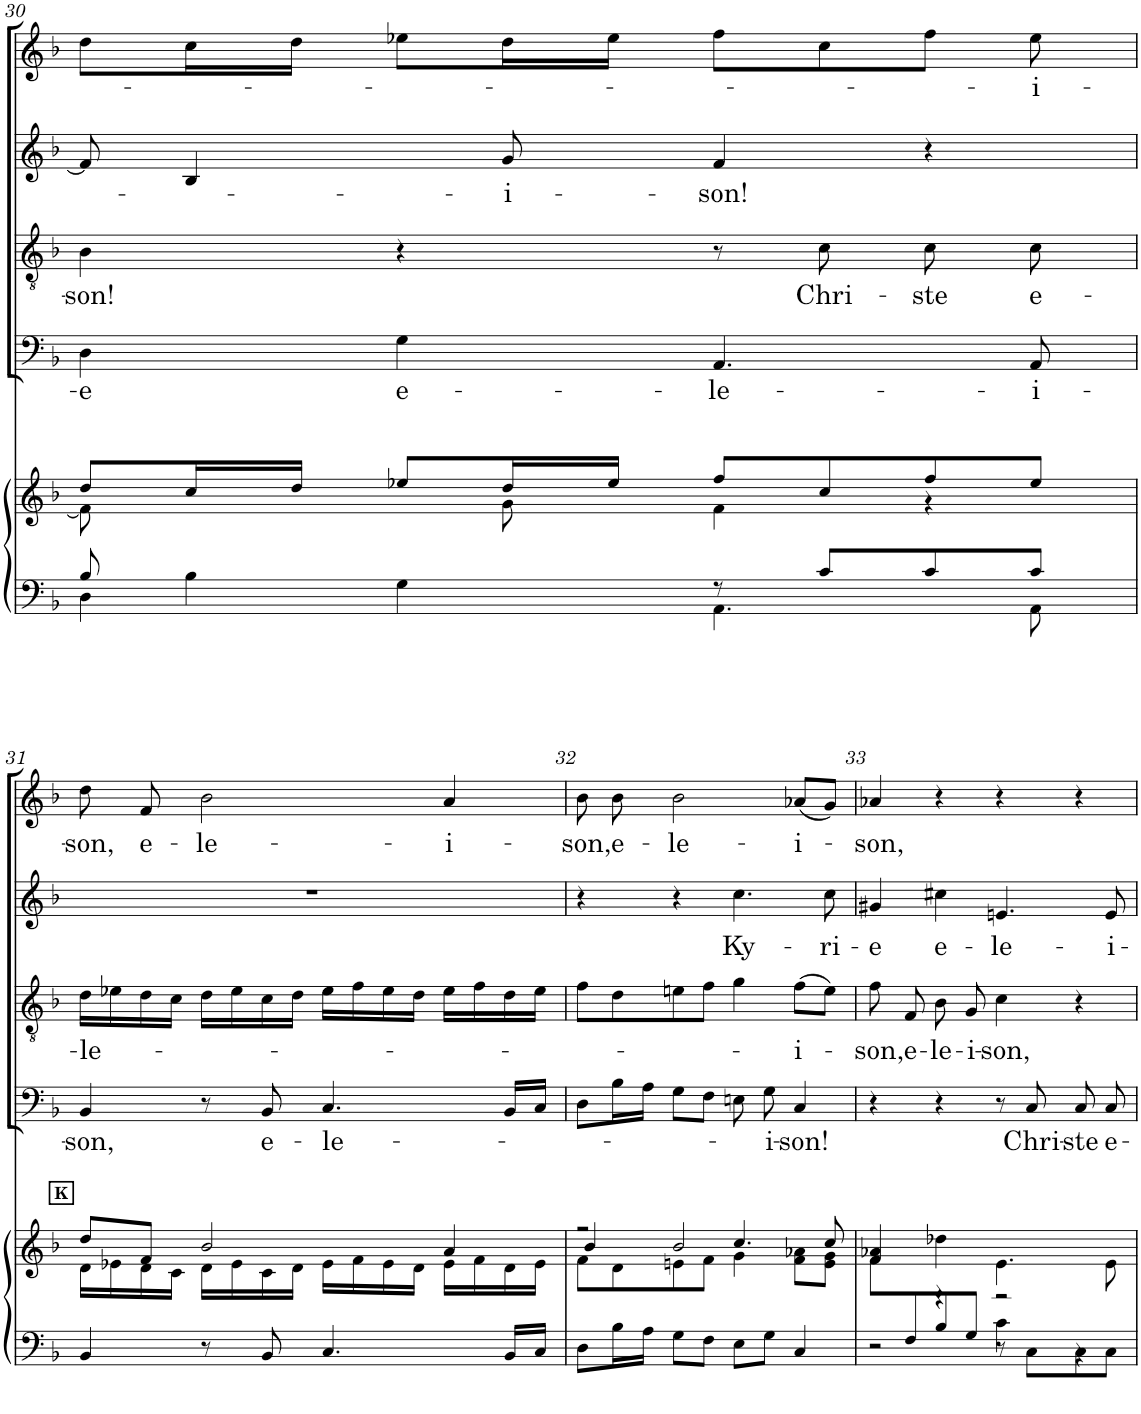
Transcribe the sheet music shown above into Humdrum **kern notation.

**kern	**kern	**kern	**text	**kern	**text	**kern	**text	**kern	**text
*part5	*part5	*part4	*part4	*part3	*part3	*part2	*part2	*part1	*part1
*staff6	*staff5	*staff4	*staff4	*staff3	*staff3	*staff2	*staff2	*staff1	*staff1
*I"Piano	*	*I"Bass	*	*I"Tenor	*	*I"Alto	*	*I"Soprano	*
*I'Pno	*	*	*	*	*	*	*	*	*
!!LO:PB:g=z
*clefF4	*clefG2	*clefF4	*	*clefGv2	*	*clefG2	*	*clefG2	*
*	*	*	*	*	*	*ITrd1c2	*	*	*
*k[b-]	*k[b-]	*k[b-]	*	*k[b-]	*	*k[b-]	*	*k[b-]	*
*M4/4	*M4/4	*M4/4	*	*M4/4	*	*M4/4	*	*M4/4	*
*met(c)	*met(c)	*met(c)	*	*met(c)	*	*met(c)	*	*met(c)	*
=30	=30	=30	=30	=30	=30	=30	=30	=30	=30
*^	*^	*	*	*	*	*	*	*	*
*	*^	*	*	*	*	*	*	*	*	*	*
!	!	!	!	!	!	!LO:LY:b	!	!LO:LY:b	!	!	!	!
8ryy	8B-/	4D\	8dd/L	8f\]	4D!\	-e	4B-!\	-son!	8f!/]	.	8dd!\L	.
4B-\	8ryy	.	16cc/L	4ryy	.	.	.	.	4B-!/	.	16cc!\L	.
.	.	.	16dd/JJ	.	.	.	.	.	.	.	16dd!\JJ	.
!	!	!	!	!	!	!LO:LY:b	!	!	!	!	!	!
.	8ryy	4G\	8ee-X/L	.	4G!\	e-	4r	.	.	.	8ee-X!\L	.
!	!	!	!	!	!	!	!	!	!	!LO:LY:b	!	!
2ryy	8ryy	.	16dd/L	8g\	.	.	.	.	8g!/	-i-	16dd!\L	.
.	.	.	16ee-/JJ	.	.	.	.	.	.	.	16ee-!\JJ	.
!	!	!	!	!	!	!LO:LY:b	!	!	!	!LO:LY:b	!	!
.	8r	4.AA\	8ff/L	4f\	4.AA!/	-le-	8r	.	4f!/	-son!	8ff!\L	.
!	!	!	!	!	!	!	!	!LO:LY:b	!	!	!	!
.	8c/L	.	8cc/	.	.	.	8c!\	Chri-	.	.	8cc!\	.
!	!	!	!	!	!	!	!	!LO:LY:b	!	!	!	!
.	8c/	.	8ff/	4r	.	.	8c!\	-ste	4r	.	8ff!\J	.
!	!	!	!	!	!	!LO:LY:b	!	!LO:LY:b	!	!	!	!LO:LY:b
8ryy	8c/J	8AA\	8ee-/J	.	8AA!/	-i-	8c!\	e-	.	.	8ee-!\	-i-
!!LO:LB:g=z
=31	=31	=31	=31	=31	=31	=31	=31	=31	=31	=31	=31	=31
!	!	!	!LO:TX:a:B:t=K	!	!	!	!	!	!	!	!	!
!	!	!	!	!	!	!LO:LY:b	!	!LO:LY:b	!	!	!	!LO:LY:b
*v	*v	*v	*	*	*	*	*	*	*	*	*	*
4BB-/	8dd/L	16d\LL	4BB-!/	-son,	16d!\LL	-le-	1r	.	8dd!\	-son,
.	.	16e-X\	.	.	16e-X!\	.	.	.	.	.
!	!	!	!	!	!	!	!	!	!	!LO:LY:b
.	8f/J	16d\	.	.	16d!\	.	.	.	8f!/	e-
.	.	16c\JJ	.	.	16c!\JJ	.	.	.	.	.
!	!	!	!	!	!	!	!	!	!	!LO:LY:b
8r	2b-/	16d\LL	8r	.	16d!\LL	.	.	.	2b-!\	-le-
.	.	16e-\	.	.	16e-!\	.	.	.	.	.
!	!	!	!	!LO:LY:b	!	!	!	!	!	!
8BB-/	.	16c\	8BB-!/	e-	16c!\	.	.	.	.	.
.	.	16d\JJ	.	.	16d!\JJ	.	.	.	.	.
!	!	!	!	!LO:LY:b	!	!	!	!	!	!
4.C/	.	16e-\LL	4.C!/	-le-	16e-!\LL	.	.	.	.	.
.	.	16f\	.	.	16f!\	.	.	.	.	.
.	.	16e-\	.	.	16e-!\	.	.	.	.	.
.	.	16d\JJ	.	.	16d!\JJ	.	.	.	.	.
!	!	!	!	!	!	!	!	!	!	!LO:LY:b
.	4a/	16e-\LL	.	.	16e-!\LL	.	.	.	4a!/	-i-
.	.	16f\	.	.	16f!\	.	.	.	.	.
16BB-/LL	.	16d\	16BB-!/LL	.	16d!\	.	.	.	.	.
16C/JJ	.	16e-\JJ	16C!/JJ	.	16e-!\JJ	.	.	.	.	.
=32	=32	=32	=32	=32	=32	=32	=32	=32	=32	=32
*	*	*^	*	*	*	*	*	*	*	*
!	!	!	!	!	!	!	!	!	!	!	!LO:LY:b
8D\L	2r	8f\L	4b-/	8D!\L	.	8f!\L	.	4r	.	8b-!\	-son,
!	!	!	!	!	!	!	!	!	!	!	!LO:LY:b
16B-\L	.	8d\	.	16B-!\L	.	8d!\	.	.	.	8b-!\	e-
16A\JJ	.	.	.	16A!\JJ	.	.	.	.	.	.	.
!	!	!	!	!	!	!	!	!	!	!	!LO:LY:b
8G\L	.	8en\	2b-/	8G!\L	.	8en!\	.	4r	.	2b-!\	-le-
8F\J	.	8f\J	.	8F!\J	.	8f!\J	.	.	.	.	.
!	!	!	!	!	!	!	!	!	!LO:LY:b	!	!
8E\L	4.cc/	4g\	.	8En!\	.	4g!\	.	4.cc!\	Ky-	.	.
!	!	!	!	!	!LO:LY:b	!	!	!	!	!	!
8G\J	.	.	.	8G!\	-i-	.	.	.	.	.	.
!	!	!	!	!	!LO:LY:b	!	!LO:LY:b	!	!	!	!LO:LY:b
4C/	.	8f\ 8a-X\L	4ryy	4C!/	-son!	(8f!\L	-i-	.	.	(8a-X!/L	-i-
!	!	!	!	!	!	!	!	!	!LO:LY:b	!	!
.	8cc/	8e\ 8g\J	.	.	.	8e!\J)	.	8cc!\	-ri-	8g!/J)	.
=33	=33	=33	=33	=33	=33	=33	=33	=33	=33	=33	=33
*^	*	*	*	*	*	*	*	*	*	*	*
!	!	!	!	!	!	!	!	!LO:LY:b	!	!LO:LY:b	!	!LO:LY:b
8ryy	2r	4f/ 4a-X/	8f\L	4ryy	4r	.	8f!\	-son,	4g#X!/	-e	4a-X!/	-son,
!	!	!	!	!	!	!	!	!LO:LY:b	!	!	!	!
8F/	.	.	8ryy	.	.	.	8F!/	e-	.	.	.	.
!	!	!	!	!	!	!	!	!LO:LY:b	!	!LO:LY:b	!	!
8B-/	.	4dd-X\	8ryy@	4r	4r	.	8B-!\	-le-	4cc#X!\	e-	4r	.
!	!	!	!	!	!	!	!	!LO:LY:b	!	!	!	!
8G/J	.	.	8ryy@	.	.	.	8G!/	-i-	.	.	.	.
!	!	!	!	!	!	!	!	!LO:LY:b	!	!LO:LY:b	!	!
4c\	8r	4.e\	8ryy@	2r	8r	.	4c!\	-son,	4.en!/	-le-	4r	.
!	!	!	!	!	!	!LO:LY:b	!	!	!	!	!	!
.	8C\L	.	8ryy@	.	8C!/	Chri-	.	.	.	.	.	.
!	!	!	!	!	!	!LO:LY:b	!	!	!	!	!	!
4ryy	8C\	.	4r	.	8C!/	-ste	4r	.	.	.	4r	.
!	!	!	!	!	!	!LO:LY:b	!	!	!	!LO:LY:b	!	!
.	8C\J	8e\	.	.	8C!/	e-	.	.	8e!/	-i-	.	.
*v	*v	*	*	*	*	*	*	*	*	*	*	*
*	*v	*v	*v	*	*	*	*	*	*	*	*
=	=	=	=	=	=	=	=	=	=
*-	*-	*-	*-	*-	*-	*-	*-	*-	*-
